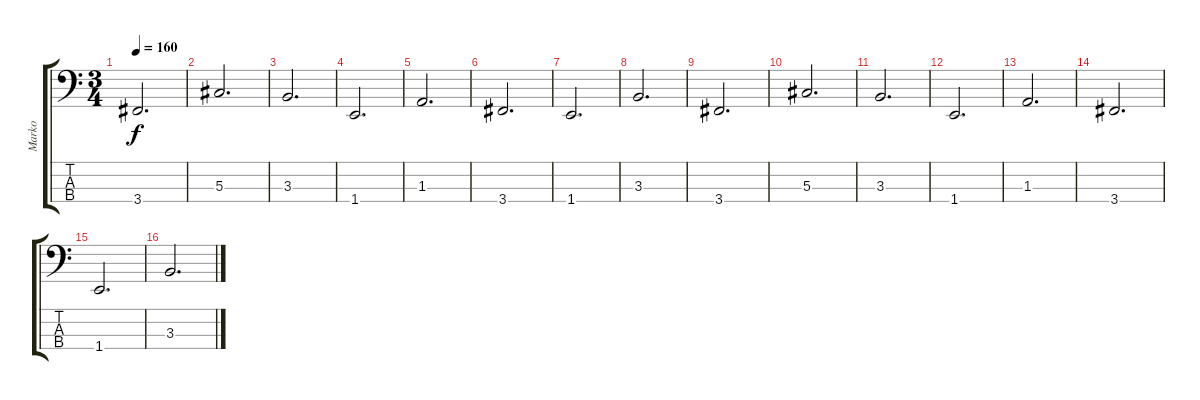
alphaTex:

\track ("Marko" "Marko") {instrument electricbasspick}
\staff {score tabs}
\tuning (Gb2 Db2 Ab1 Eb1) {hide}
\ts (3 4)
\tempo 160
\clef f4
\ks c
3.4.2{d dy f} |
5.3.2{d} |
3.3.2{d} |
1.4.2{d} |
1.3.2{d} |
3.4.2{d} |
1.4.2{d} |
3.3.2{d} |
3.4.2{d} |
5.3.2{d} |
3.3.2{d} |
1.4.2{d} |
1.3.2{d} |
3.4.2{d} |
1.4.2{d} |
3.3.2{d}
